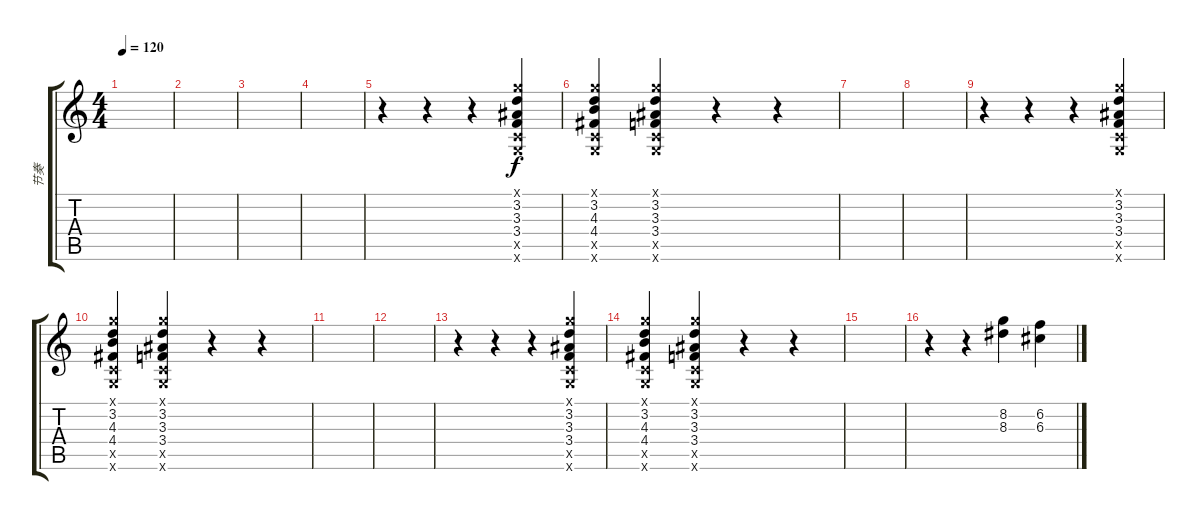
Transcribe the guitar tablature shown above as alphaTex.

\track ("节奏" "节奏") {instrument acousticguitarsteel}
\staff {score tabs}
\tuning (E4 B3 G3 D3 A2 E2) {hide}
\ts (4 4)
\tempo 120
\clef g2
\ks c
|
|
|
|
r.4 r.4 r.4 (3.1{x} 3.2 3.3 3.4 3.5{x} 3.6{x}).4 |
(3.1{x} 3.2 4.3 4.4 3.5{x} 3.6{x}).4 (3.1{x} 3.2 3.3 3.4 3.5{x} 3.6{x}).4 r.4 r.4 |
|
|
r.4 r.4 r.4 (3.1{x} 3.2 3.3 3.4 3.5{x} 3.6{x}).4 |
(3.1{x} 3.2 4.3 4.4 3.5{x} 3.6{x}).4 (3.1{x} 3.2 3.3 3.4 3.5{x} 3.6{x}).4 r.4 r.4 |
|
|
r.4 r.4 r.4 (3.1{x} 3.2 3.3 3.4 3.5{x} 3.6{x}).4 |
(3.1{x} 3.2 4.3 4.4 3.5{x} 3.6{x}).4 (3.1{x} 3.2 3.3 3.4 3.5{x} 3.6{x}).4 r.4 r.4 |
|
r.4 r.4 (8.2 8.3).4 (6.2 6.3).4
